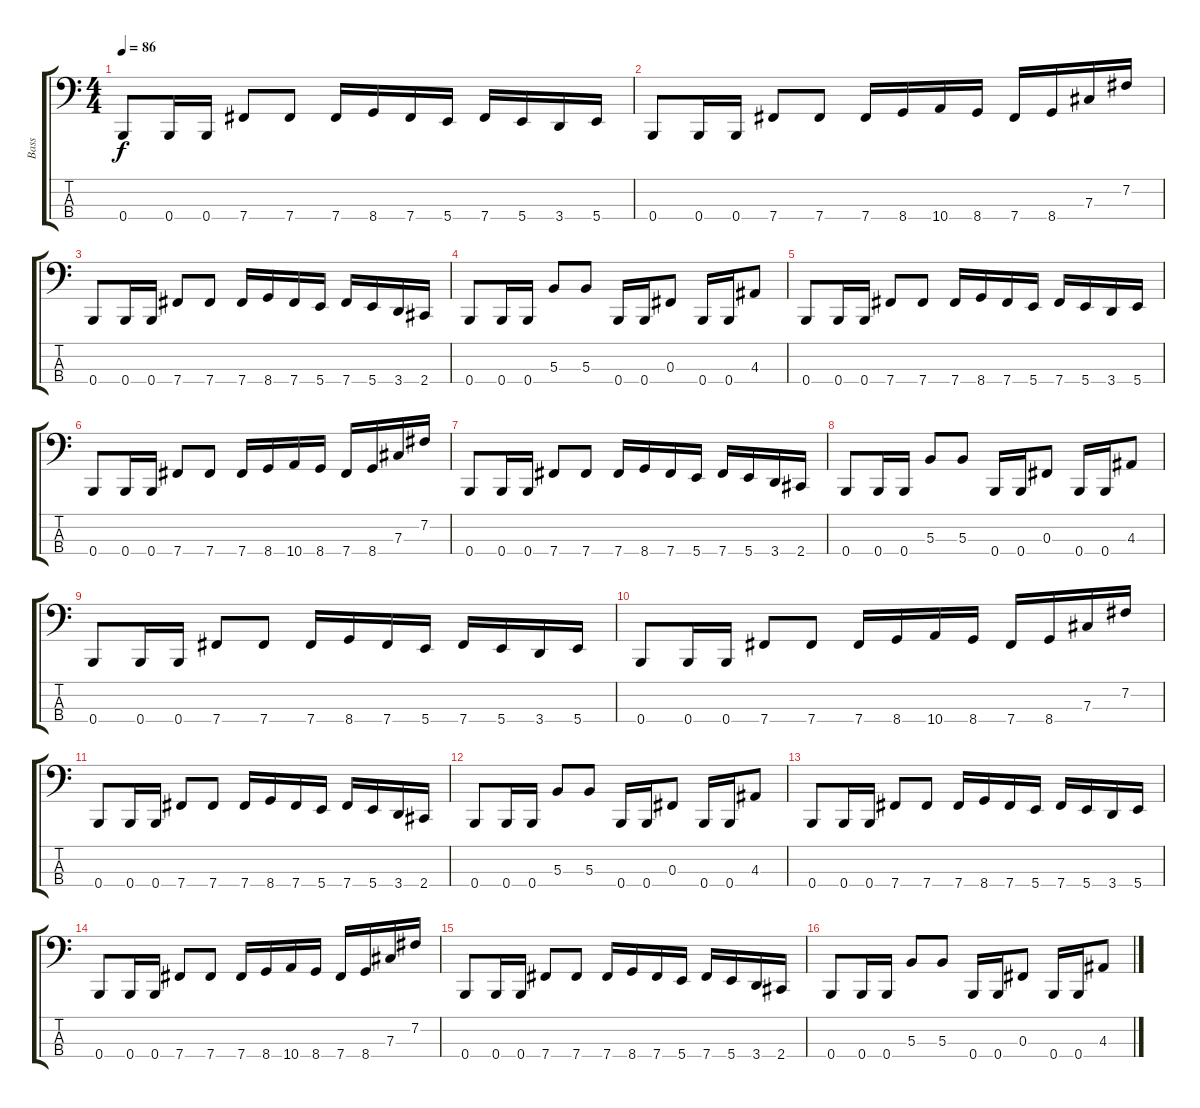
\track ("Bass" "Bass") {instrument electricbasspick}
\staff {score tabs}
\tuning (Gb2 B1 Gb1 B0) {hide}
\ts (4 4)
\tempo 86
\clef f4
\ks c
0.4.8{dy f} 0.4.16 0.4.16 7.4.8 7.4.8 7.4.16 8.4.16 7.4.16 5.4.16 7.4.16 5.4.16 3.4.16 5.4.16 |
0.4.8 0.4.16 0.4.16 7.4.8 7.4.8 7.4.16 8.4.16 10.4.16 8.4.16 7.4.16 8.4.16 7.3.16 7.2.16 |
0.4.8 0.4.16 0.4.16 7.4.8 7.4.8 7.4.16 8.4.16 7.4.16 5.4.16 7.4.16 5.4.16 3.4.16 2.4.16 |
0.4.8 0.4.16 0.4.16 5.3.8 5.3.8 0.4.16 0.4.16 0.3.8 0.4.16 0.4.16 4.3.8 |
0.4.8 0.4.16 0.4.16 7.4.8 7.4.8 7.4.16 8.4.16 7.4.16 5.4.16 7.4.16 5.4.16 3.4.16 5.4.16 |
0.4.8 0.4.16 0.4.16 7.4.8 7.4.8 7.4.16 8.4.16 10.4.16 8.4.16 7.4.16 8.4.16 7.3.16 7.2.16 |
0.4.8 0.4.16 0.4.16 7.4.8 7.4.8 7.4.16 8.4.16 7.4.16 5.4.16 7.4.16 5.4.16 3.4.16 2.4.16 |
0.4.8 0.4.16 0.4.16 5.3.8 5.3.8 0.4.16 0.4.16 0.3.8 0.4.16 0.4.16 4.3.8 |
0.4.8 0.4.16 0.4.16 7.4.8 7.4.8 7.4.16 8.4.16 7.4.16 5.4.16 7.4.16 5.4.16 3.4.16 5.4.16 |
0.4.8 0.4.16 0.4.16 7.4.8 7.4.8 7.4.16 8.4.16 10.4.16 8.4.16 7.4.16 8.4.16 7.3.16 7.2.16 |
0.4.8 0.4.16 0.4.16 7.4.8 7.4.8 7.4.16 8.4.16 7.4.16 5.4.16 7.4.16 5.4.16 3.4.16 2.4.16 |
0.4.8 0.4.16 0.4.16 5.3.8 5.3.8 0.4.16 0.4.16 0.3.8 0.4.16 0.4.16 4.3.8 |
0.4.8 0.4.16 0.4.16 7.4.8 7.4.8 7.4.16 8.4.16 7.4.16 5.4.16 7.4.16 5.4.16 3.4.16 5.4.16 |
0.4.8 0.4.16 0.4.16 7.4.8 7.4.8 7.4.16 8.4.16 10.4.16 8.4.16 7.4.16 8.4.16 7.3.16 7.2.16 |
0.4.8 0.4.16 0.4.16 7.4.8 7.4.8 7.4.16 8.4.16 7.4.16 5.4.16 7.4.16 5.4.16 3.4.16 2.4.16 |
0.4.8 0.4.16 0.4.16 5.3.8 5.3.8 0.4.16 0.4.16 0.3.8 0.4.16 0.4.16 4.3.8
